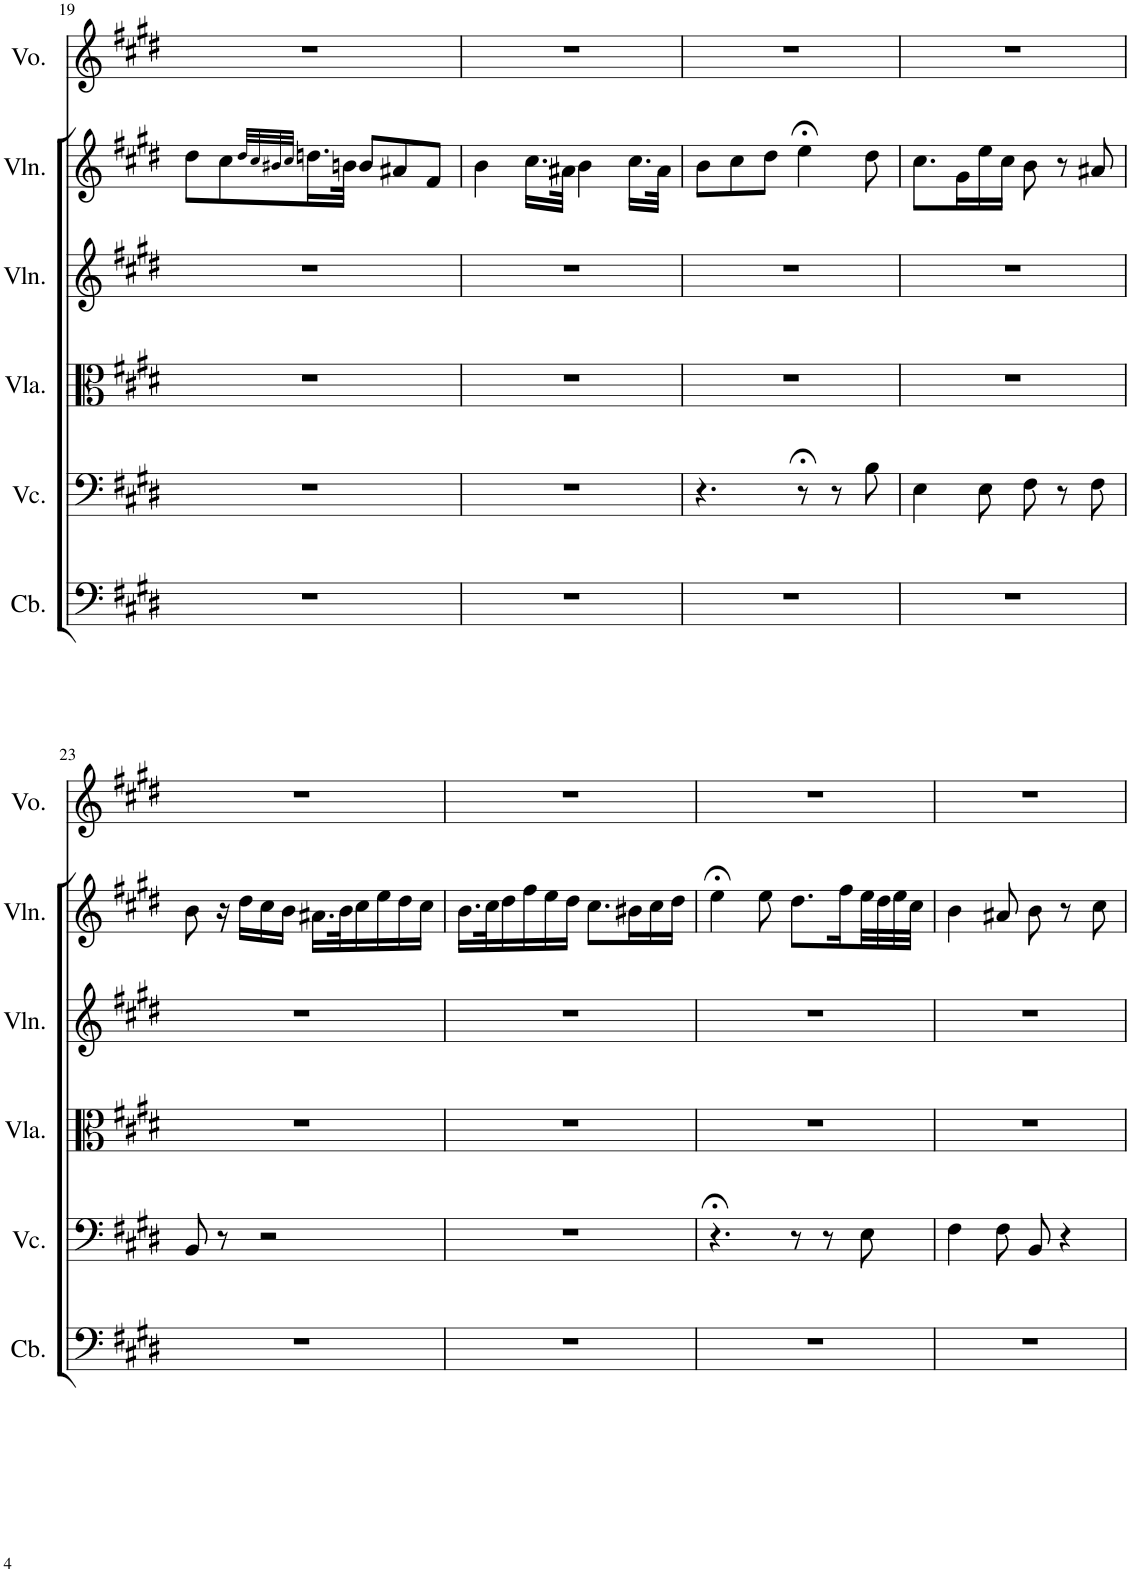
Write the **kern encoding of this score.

**kern	**kern	**kern	**kern	**kern	**kern
*part6	*part5	*part4	*part3	*part2	*part1
*staff6	*staff5	*staff4	*staff3	*staff2	*staff1
*I"Contrabass	*I"Violoncello	*I"Viola	*I"Violin	*I"Violin	*I"Voice
*I'Cb.	*I'Vc.	*I'Vla.	*I'Vln.	*I'Vln.	*I'Vo.
!!LO:PB:g=z
*clefF4	*clefF4	*clefC3	*clefG2	*clefG2	*clefG2
*Trd7c12	*	*	*	*	*
*k[f#c#g#d#]	*k[f#c#g#d#]	*k[f#c#g#d#]	*k[f#c#g#d#]	*k[f#c#g#d#]	*k[f#c#g#d#]
*M6/8	*M6/8	*M6/8	*M6/8	*M6/8	*M6/8
=19	=19	=19	=19	=19	=19
2.r	2.r	2.r	2.r	8dd#\L	2.r
.	.	.	.	8cc#\	.
.	.	.	.	32qdd#/LLL	.
.	.	.	.	32qcc#/	.
.	.	.	.	32qb#X/	.
.	.	.	.	32qcc#/JJJ	.
.	.	.	.	16.ddn\L	.
.	.	.	.	32bn\JJk	.
.	.	.	.	8b/L	.
.	.	.	.	8a#X/	.
.	.	.	.	8f#/J	.
=20	=20	=20	=20	=20	=20
2.r	2.r	2.r	2.r	4b\	2.r
.	.	.	.	16.cc#\LL	.
.	.	.	.	32a#X\JJk	.
.	.	.	.	4b\	.
.	.	.	.	16.cc#\LL	.
.	.	.	.	32a#\JJk	.
=21	=21	=21	=21	=21	=21
2.r	4.r	2.r	2.r	8b\L	2.r
.	.	.	.	8cc#\	.
.	.	.	.	8dd#\J	.
.	8r;<	.	.	4ee;<\	.
.	8r	.	.	.	.
.	8B\	.	.	8dd#\	.
=22	=22	=22	=22	=22	=22
2.r	4E\	2.r	2.r	8.cc#\L	2.r
.	.	.	.	16g#\L	.
.	8E\	.	.	16ee\	.
.	.	.	.	16cc#\JJ	.
.	8F#\	.	.	8b\	.
.	8r	.	.	8r	.
.	8F#\	.	.	8a#X/	.
!!LO:LB:g=z
=23	=23	=23	=23	=23	=23
2.r	8BB/	2.r	2.r	8b\	2.r
.	8r	.	.	16r	.
.	.	.	.	16dd#\LL	.
.	2r	.	.	16cc#\	.
.	.	.	.	16b\JJ	.
.	.	.	.	16.a#X\LL	.
.	.	.	.	32b\K	.
.	.	.	.	16cc#\	.
.	.	.	.	16ee\	.
.	.	.	.	16dd#\	.
.	.	.	.	16cc#\JJ	.
=24	=24	=24	=24	=24	=24
2.r	2.r	2.r	2.r	16.b\LL	2.r
.	.	.	.	32cc#\K	.
.	.	.	.	16dd#\	.
.	.	.	.	16ff#\	.
.	.	.	.	16ee\	.
.	.	.	.	16dd#\JJ	.
.	.	.	.	8.cc#\L	.
.	.	.	.	16b#X\L	.
.	.	.	.	16cc#\	.
.	.	.	.	16dd#\JJ	.
=25	=25	=25	=25	=25	=25
2.r	4.r;<	2.r	2.r	4ee;<\	2.r
.	.	.	.	8ee\	.
.	8r	.	.	8.dd#\L	.
.	8r	.	.	.	.
.	.	.	.	16ff#\L	.
.	8E\	.	.	32ee\L	.
.	.	.	.	32dd#\	.
.	.	.	.	32ee\	.
.	.	.	.	32cc#\JJJ	.
=26	=26	=26	=26	=26	=26
2.r	4F#\	2.r	2.r	4b\	2.r
.	8F#\	.	.	8a#X/	.
.	8BB/	.	.	8b\	.
.	4r	.	.	8r	.
.	.	.	.	8cc#\	.
=	=	=	=	=	=
*-	*-	*-	*-	*-	*-
